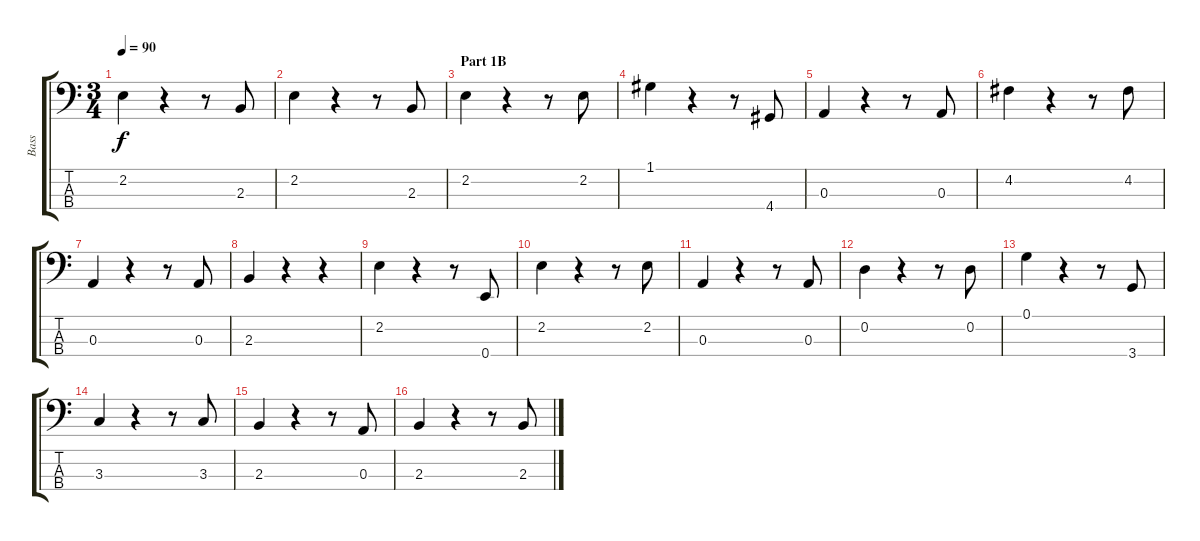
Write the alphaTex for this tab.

\track ("Bass" "Bass") {instrument acousticbass}
\staff {score tabs}
\tuning (G2 D2 A1 E1) {hide}
\ts (3 4)
\tempo 90
\clef f4
\ks c
2.2.4{dy f} r.4 r.8 2.3.8 |
2.2.4 r.4 r.8 2.3.8 |
\section ("" "Part 1B")
2.2.4 r.4 r.8 2.2.8 |
1.1.4 r.4 r.8 4.4.8 |
0.3.4 r.4 r.8 0.3.8 |
4.2.4 r.4 r.8 4.2.8 |
0.3.4 r.4 r.8 0.3.8 |
2.3.4 r.4 r.4 |
2.2.4 r.4 r.8 0.4.8 |
2.2.4 r.4 r.8 2.2.8 |
0.3.4 r.4 r.8 0.3.8 |
0.2.4 r.4 r.8 0.2.8 |
0.1.4 r.4 r.8 3.4.8 |
3.3.4 r.4 r.8 3.3.8 |
2.3.4 r.4 r.8 0.3.8 |
2.3.4 r.4 r.8 2.3.8
